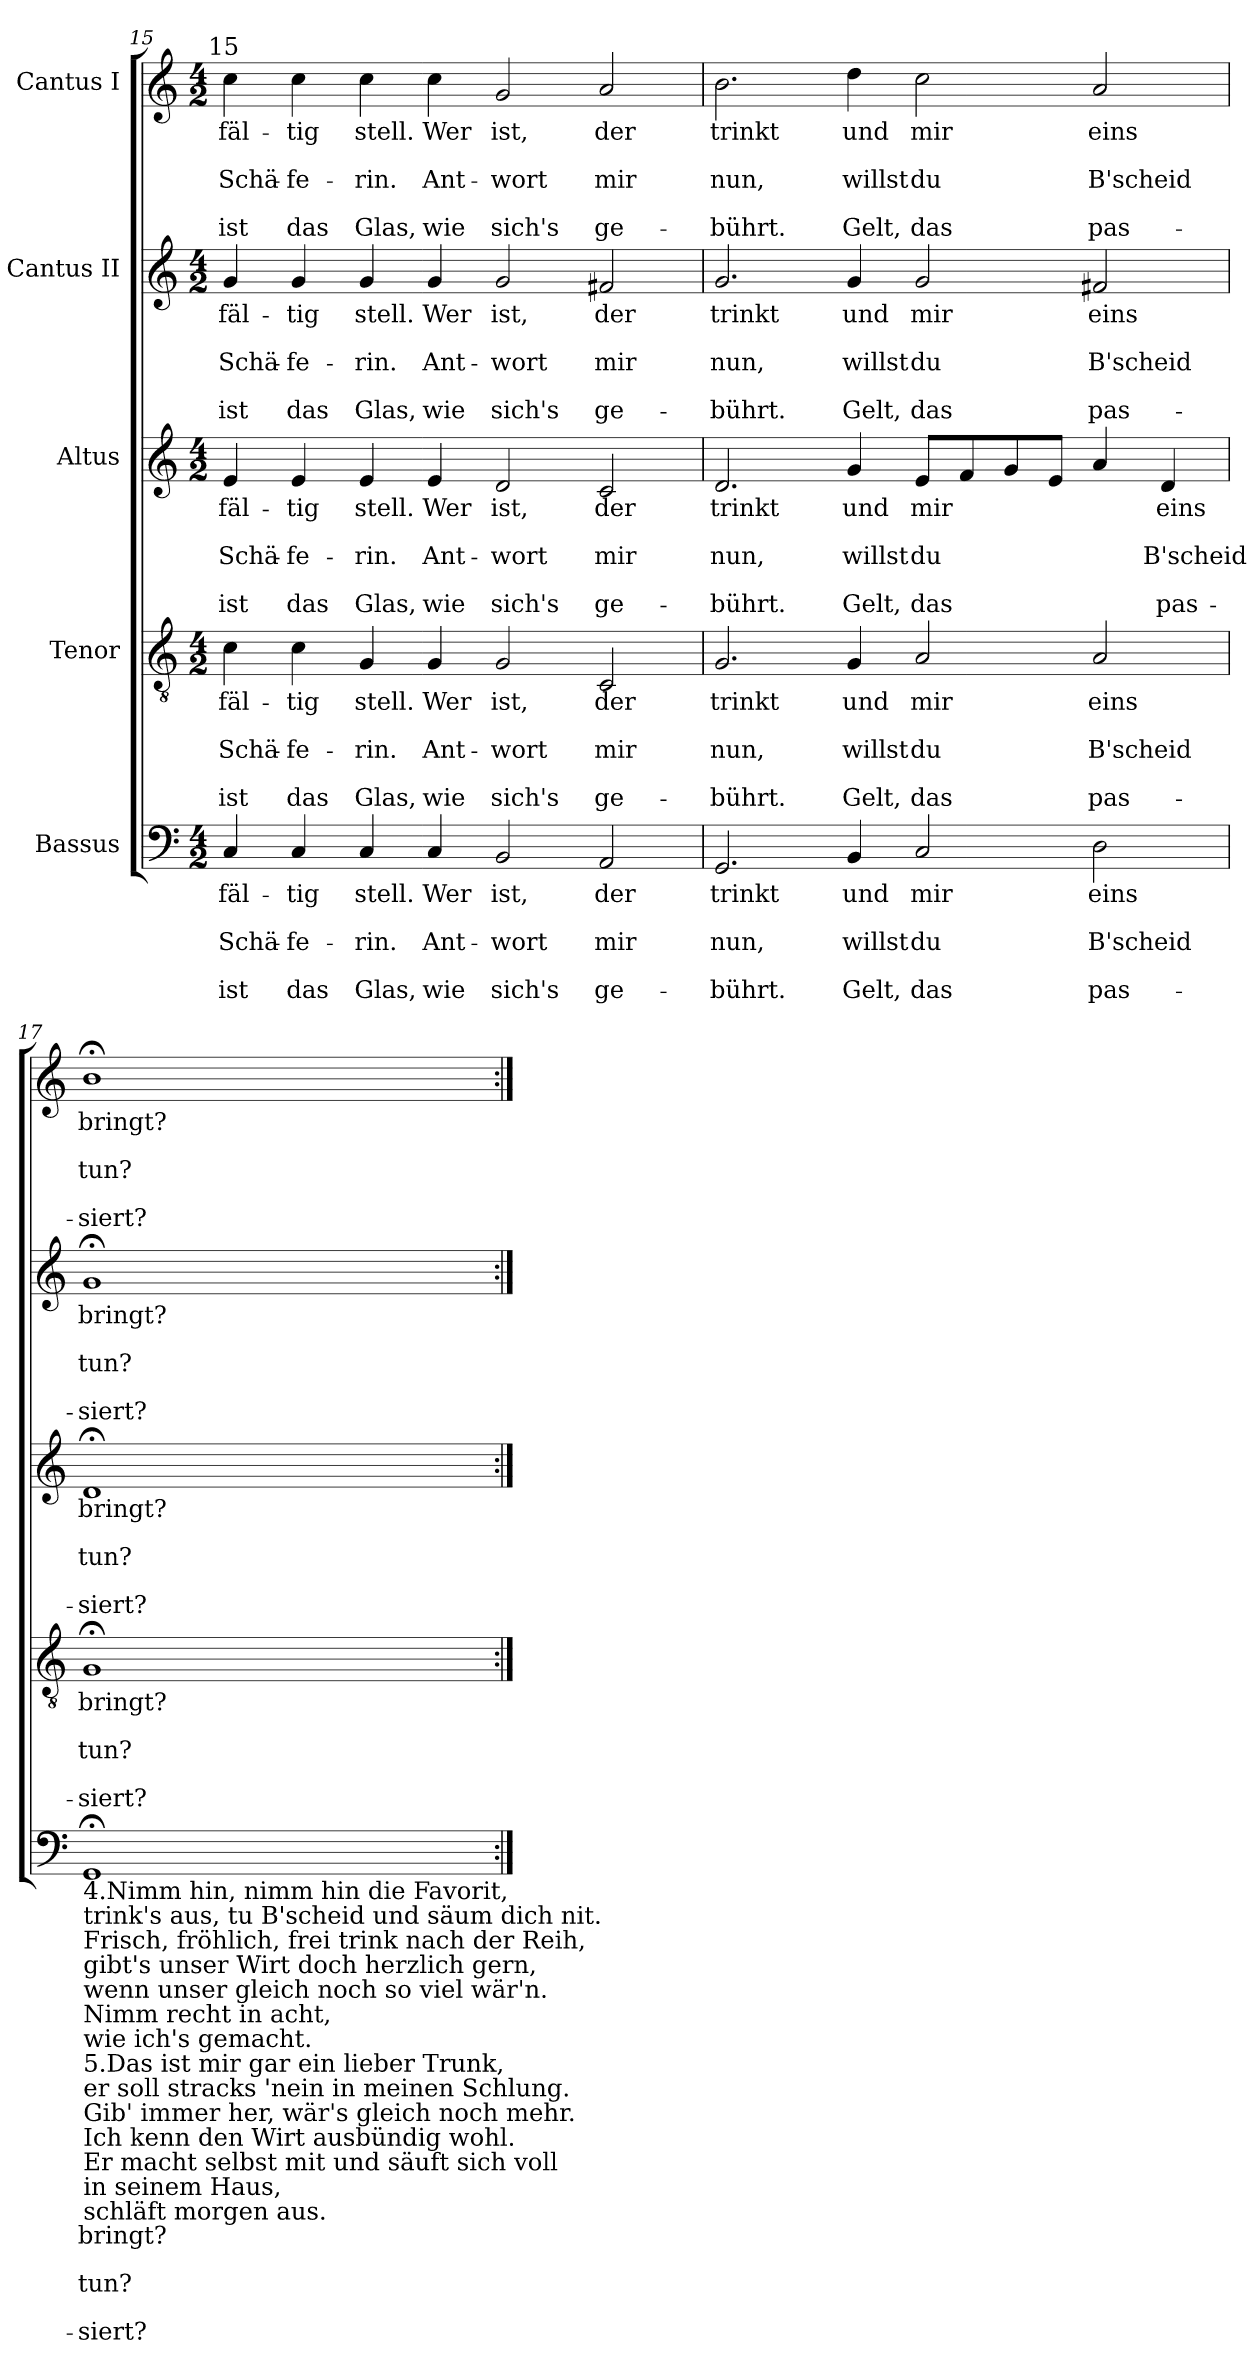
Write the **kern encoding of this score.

**kern	**text	**text	**text	**text	**text	**kern	**text	**text	**text	**text	**text	**kern	**text	**text	**text	**text	**text	**kern	**text	**text	**text	**text	**text	**kern	**text	**text	**text	**text	**text
*part5	*part5	*part5	*part5	*part5	*part5	*part4	*part4	*part4	*part4	*part4	*part4	*part3	*part3	*part3	*part3	*part3	*part3	*part2	*part2	*part2	*part2	*part2	*part2	*part1	*part1	*part1	*part1	*part1	*part1
*staff5	*staff5	*staff5	*staff5	*staff5	*staff5	*staff4	*staff4	*staff4	*staff4	*staff4	*staff4	*staff3	*staff3	*staff3	*staff3	*staff3	*staff3	*staff2	*staff2	*staff2	*staff2	*staff2	*staff2	*staff1	*staff1	*staff1	*staff1	*staff1	*staff1
*I"Bassus	*	*	*	*	*	*I"Tenor	*	*	*	*	*	*I"Altus	*	*	*	*	*	*I"Cantus II	*	*	*	*	*	*I"Cantus I	*	*	*	*	*
*clefF4	*	*	*	*	*	*clefGv2	*	*	*	*	*	*clefG2	*	*	*	*	*	*clefG2	*	*	*	*	*	*clefG2	*	*	*	*	*
*k[]	*	*	*	*	*	*k[]	*	*	*	*	*	*k[]	*	*	*	*	*	*k[]	*	*	*	*	*	*k[]	*	*	*	*	*
*C:	*	*	*	*	*	*C:	*	*	*	*	*	*C:	*	*	*	*	*	*C:	*	*	*	*	*	*C:	*	*	*	*	*
*M4/2	*	*	*	*	*	*M4/2	*	*	*	*	*	*M4/2	*	*	*	*	*	*M4/2	*	*	*	*	*	*M4/2	*	*	*	*	*
=15	=15	=15	=15	=15	=15	=15	=15	=15	=15	=15	=15	=15	=15	=15	=15	=15	=15	=15	=15	=15	=15	=15	=15	=15	=15	=15	=15	=15	=15
!	!	!	!	!	!	!	!	!	!	!	!	!	!	!	!	!	!	!	!	!	!	!	!	!LO:TX:a:cj:t=15	!	!	!	!	!
!	!LO:LY:b	!	!LO:LY:b	!	!LO:LY:b	!	!LO:LY:b	!	!LO:LY:b	!	!LO:LY:b	!	!LO:LY:b	!	!LO:LY:b	!	!LO:LY:b	!	!LO:LY:b	!	!LO:LY:b	!	!LO:LY:b	!	!LO:LY:b	!	!LO:LY:b	!	!LO:LY:b
4C	fäl-	.	-Schä-	.	-ist	4c	fäl-	.	-Schä-	.	-ist	4e	fäl-	.	-Schä-	.	-ist	4g	fäl-	.	-Schä-	.	-ist	4cc	fäl-	.	-Schä-	.	-ist
!	!LO:LY:b	!	!LO:LY:b	!	!LO:LY:b	!	!LO:LY:b	!	!LO:LY:b	!	!LO:LY:b	!	!LO:LY:b	!	!LO:LY:b	!	!LO:LY:b	!	!LO:LY:b	!	!LO:LY:b	!	!LO:LY:b	!	!LO:LY:b	!	!LO:LY:b	!	!LO:LY:b
4C	tig	.	fe-	.	-das	4c	tig	.	fe-	.	-das	4e	tig	.	fe-	.	-das	4g	tig	.	fe-	.	-das	4cc	tig	.	fe-	.	-das
!	!LO:LY:b	!	!LO:LY:b	!	!LO:LY:b	!	!LO:LY:b	!	!LO:LY:b	!	!LO:LY:b	!	!LO:LY:b	!	!LO:LY:b	!	!LO:LY:b	!	!LO:LY:b	!	!LO:LY:b	!	!LO:LY:b	!	!LO:LY:b	!	!LO:LY:b	!	!LO:LY:b
4C	stell.	.	rin.	.	Glas,	4G	stell.	.	rin.	.	Glas,	4e	stell.	.	rin.	.	Glas,	4g	stell.	.	rin.	.	Glas,	4cc	stell.	.	rin.	.	Glas,
!	!LO:LY:b	!	!LO:LY:b	!	!LO:LY:b	!	!LO:LY:b	!	!LO:LY:b	!	!LO:LY:b	!	!LO:LY:b	!	!LO:LY:b	!	!LO:LY:b	!	!LO:LY:b	!	!LO:LY:b	!	!LO:LY:b	!	!LO:LY:b	!	!LO:LY:b	!	!LO:LY:b
4C	Wer	.	Ant-	.	-wie	4G	Wer	.	Ant-	.	-wie	4e	Wer	.	Ant-	.	-wie	4g	Wer	.	Ant-	.	-wie	4cc	Wer	.	Ant-	.	-wie
!	!LO:LY:b	!	!LO:LY:b	!	!LO:LY:b	!	!LO:LY:b	!	!LO:LY:b	!	!LO:LY:b	!	!LO:LY:b	!	!LO:LY:b	!	!LO:LY:b	!	!LO:LY:b	!	!LO:LY:b	!	!LO:LY:b	!	!LO:LY:b	!	!LO:LY:b	!	!LO:LY:b
2BB	ist,	.	wort	.	sich's	2G	ist,	.	wort	.	sich's	2d	ist,	.	wort	.	sich's	2g	ist,	.	wort	.	sich's	2g	ist,	.	wort	.	sich's
!	!LO:LY:b	!	!LO:LY:b	!	!LO:LY:b	!	!LO:LY:b	!	!LO:LY:b	!	!LO:LY:b	!	!LO:LY:b	!	!LO:LY:b	!	!LO:LY:b	!	!LO:LY:b	!	!LO:LY:b	!	!LO:LY:b	!	!LO:LY:b	!	!LO:LY:b	!	!LO:LY:b
2AA	der	.	mir	.	ge-	2C	der	.	mir	.	ge-	2c	der	.	mir	.	ge-	2f#X	der	.	mir	.	ge-	2a	der	.	mir	.	ge-
=16	=16	=16	=16	=16	=16	=16	=16	=16	=16	=16	=16	=16	=16	=16	=16	=16	=16	=16	=16	=16	=16	=16	=16	=16	=16	=16	=16	=16	=16
!	!LO:LY:b	!	!LO:LY:b	!	!LO:LY:b	!	!LO:LY:b	!	!LO:LY:b	!	!LO:LY:b	!	!LO:LY:b	!	!LO:LY:b	!	!LO:LY:b	!	!LO:LY:b	!	!LO:LY:b	!	!LO:LY:b	!	!LO:LY:b	!	!LO:LY:b	!	!LO:LY:b
2.GG	-trinkt	.	nun,	.	bührt.	2.G	-trinkt	.	nun,	.	bührt.	2.d	-trinkt	.	nun,	.	bührt.	2.g	-trinkt	.	nun,	.	bührt.	2.b	-trinkt	.	nun,	.	bührt.
!	!LO:LY:b	!	!LO:LY:b	!	!LO:LY:b	!	!LO:LY:b	!	!LO:LY:b	!	!LO:LY:b	!	!LO:LY:b	!	!LO:LY:b	!	!LO:LY:b	!	!LO:LY:b	!	!LO:LY:b	!	!LO:LY:b	!	!LO:LY:b	!	!LO:LY:b	!	!LO:LY:b
4BB	und	.	willst	.	Gelt,	4G	und	.	willst	.	Gelt,	4g	und	.	willst	.	Gelt,	4g	und	.	willst	.	Gelt,	4dd	und	.	willst	.	Gelt,
!	!LO:LY:b	!	!LO:LY:b	!	!LO:LY:b	!	!LO:LY:b	!	!LO:LY:b	!	!LO:LY:b	!	!LO:LY:b	!	!LO:LY:b	!	!LO:LY:b	!	!LO:LY:b	!	!LO:LY:b	!	!LO:LY:b	!	!LO:LY:b	!	!LO:LY:b	!	!LO:LY:b
2C	mir	.	du	.	das	2A	mir	.	du	.	das	8eL	mir	.	du	.	das	2g	mir	.	du	.	das	2cc	mir	.	du	.	das
.	.	.	.	.	.	.	.	.	.	.	.	8f	.	.	.	.	.	.	.	.	.	.	.	.	.	.	.	.	.
.	.	.	.	.	.	.	.	.	.	.	.	8g	.	.	.	.	.	.	.	.	.	.	.	.	.	.	.	.	.
.	.	.	.	.	.	.	.	.	.	.	.	8eJ	.	.	.	.	.	.	.	.	.	.	.	.	.	.	.	.	.
!	!LO:LY:b	!	!LO:LY:b	!	!LO:LY:b	!	!LO:LY:b	!	!LO:LY:b	!	!LO:LY:b	!	!	!	!	!	!	!	!LO:LY:b	!	!LO:LY:b	!	!LO:LY:b	!	!LO:LY:b	!	!LO:LY:b	!	!LO:LY:b
2D	eins	.	B'scheid	.	pas-	2A	eins	.	B'scheid	.	pas-	4a	.	.	.	.	.	2f#X	eins	.	B'scheid	.	pas-	2a	eins	.	B'scheid	.	pas-
!	!	!	!	!	!	!	!	!	!	!	!	!	!LO:LY:b	!	!LO:LY:b	!	!LO:LY:b	!	!	!	!	!	!	!	!	!	!	!	!
.	.	.	.	.	.	.	.	.	.	.	.	4d	eins	.	B'scheid	.	pas-	.	.	.	.	.	.	.	.	.	.	.	.
=17	=17	=17	=17	=17	=17	=17	=17	=17	=17	=17	=17	=17	=17	=17	=17	=17	=17	=17	=17	=17	=17	=17	=17	=17	=17	=17	=17	=17	=17
!LO:TX:b:t=4.Nimm hin, nimm hin die Favorit,	!	!	!	!	!	!	!	!	!	!	!	!	!	!	!	!	!	!	!	!	!	!	!	!	!	!	!	!	!
!LO:TX:b:t=trink's aus, tu B'scheid und säum dich nit.	!	!	!	!	!	!	!	!	!	!	!	!	!	!	!	!	!	!	!	!	!	!	!	!	!	!	!	!	!
!LO:TX:b:t=Frisch, fröhlich, frei trink nach der Reih,	!	!	!	!	!	!	!	!	!	!	!	!	!	!	!	!	!	!	!	!	!	!	!	!	!	!	!	!	!
!LO:TX:b:t=gibt's unser Wirt doch herzlich gern,	!	!	!	!	!	!	!	!	!	!	!	!	!	!	!	!	!	!	!	!	!	!	!	!	!	!	!	!	!
!LO:TX:b:t=wenn unser gleich noch so viel wär'n.	!	!	!	!	!	!	!	!	!	!	!	!	!	!	!	!	!	!	!	!	!	!	!	!	!	!	!	!	!
!LO:TX:b:t=Nimm recht in acht,	!	!	!	!	!	!	!	!	!	!	!	!	!	!	!	!	!	!	!	!	!	!	!	!	!	!	!	!	!
!LO:TX:b:t=wie ich's gemacht.	!	!	!	!	!	!	!	!	!	!	!	!	!	!	!	!	!	!	!	!	!	!	!	!	!	!	!	!	!
!LO:TX:b:t=5.Das ist mir gar ein lieber Trunk,	!	!	!	!	!	!	!	!	!	!	!	!	!	!	!	!	!	!	!	!	!	!	!	!	!	!	!	!	!
!LO:TX:b:t=er soll stracks 'nein in meinen Schlung.	!	!	!	!	!	!	!	!	!	!	!	!	!	!	!	!	!	!	!	!	!	!	!	!	!	!	!	!	!
!LO:TX:b:t=Gib' immer her, wär's gleich noch mehr.	!	!	!	!	!	!	!	!	!	!	!	!	!	!	!	!	!	!	!	!	!	!	!	!	!	!	!	!	!
!LO:TX:b:t=Ich kenn den Wirt ausbündig wohl.	!	!	!	!	!	!	!	!	!	!	!	!	!	!	!	!	!	!	!	!	!	!	!	!	!	!	!	!	!
!LO:TX:b:t=Er macht selbst mit und säuft sich voll	!	!	!	!	!	!	!	!	!	!	!	!	!	!	!	!	!	!	!	!	!	!	!	!	!	!	!	!	!
!LO:TX:b:t=in seinem Haus,	!	!	!	!	!	!	!	!	!	!	!	!	!	!	!	!	!	!	!	!	!	!	!	!	!	!	!	!	!
!LO:TX:b:t=schläft morgen aus.	!	!	!	!	!	!	!	!	!	!	!	!	!	!	!	!	!	!	!	!	!	!	!	!	!	!	!	!	!
!	!LO:LY:b	!	!LO:LY:b	!	!LO:LY:b	!	!LO:LY:b	!	!LO:LY:b	!	!LO:LY:b	!	!LO:LY:b	!	!LO:LY:b	!	!LO:LY:b	!	!LO:LY:b	!	!LO:LY:b	!	!LO:LY:b	!	!LO:LY:b	!	!LO:LY:b	!	!LO:LY:b
1GG;<	-bringt?	.	tun?	.	siert?	1G;<	-bringt?	.	tun?	.	siert?	1d;<	-bringt?	.	tun?	.	siert?	1g;<	-bringt?	.	tun?	.	siert?	1b;<	-bringt?	.	tun?	.	siert?
=:|!	=:|!	=:|!	=:|!	=:|!	=:|!	=:|!	=:|!	=:|!	=:|!	=:|!	=:|!	=:|!	=:|!	=:|!	=:|!	=:|!	=:|!	=:|!	=:|!	=:|!	=:|!	=:|!	=:|!	=:|!	=:|!	=:|!	=:|!	=:|!	=:|!
*-	*-	*-	*-	*-	*-	*-	*-	*-	*-	*-	*-	*-	*-	*-	*-	*-	*-	*-	*-	*-	*-	*-	*-	*-	*-	*-	*-	*-	*-
